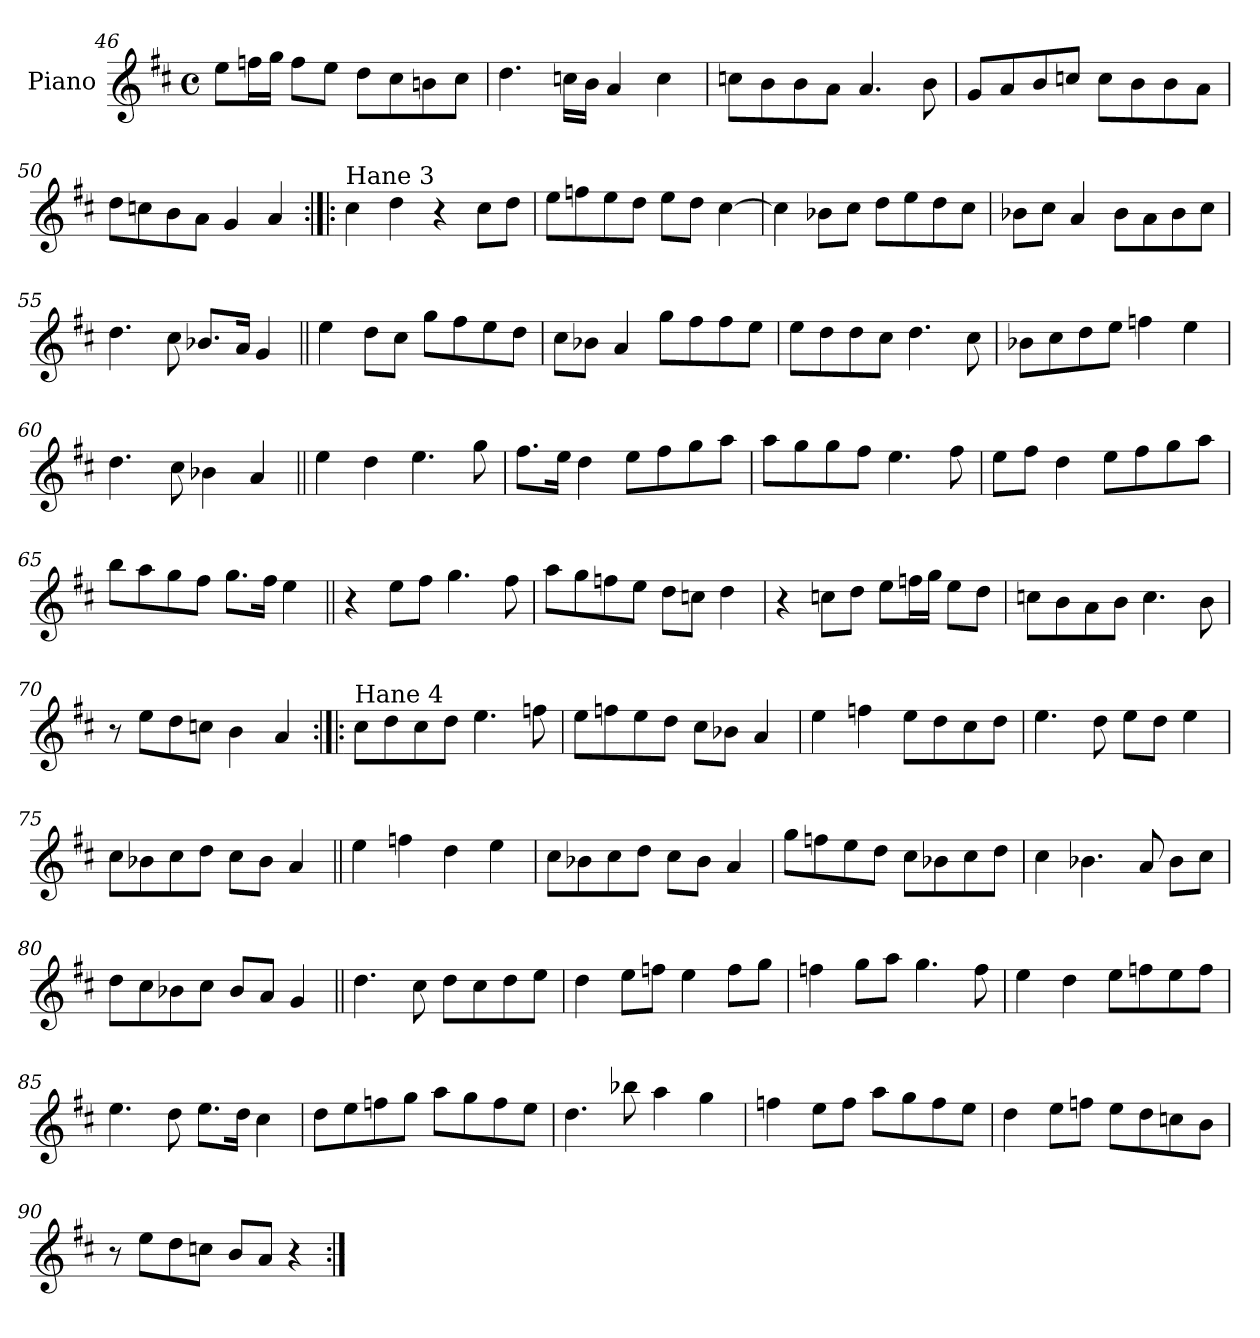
**kern
*part1
*staff1
*I"Piano
*I'Pno.
!!LO:LB:g=z
*clefG2
*k[f#c#]
*M4/4
*met(c)
=46
8ee\L
16ffn\L
16gg\JJ
8ff\L
8ee\J
8dd\L
8cc#\
8bn\
8cc#\J
!!LO:PB:g=z
=47
4.dd\
16ccn\LL
16b\JJ
4a/
4cc\
=48
8ccn\L
8b\
8b\
8a\J
4.a/
8b\
=49
8g/L
8a/
8b/
8ccn/J
8cc\L
8b\
8b\
8a\J
=50
8dd\L
8ccn\
8b\
8a\J
4g/
4a/
=51:|!|:
!LO:TX:a:t=Hane 3
4cc#\
4dd\
4r
8cc#\L
8dd\J
!!LO:PB:g=z
=52
8ee\L
8ffn\
8ee\
8dd\J
8ee\L
8dd\J
[4cc#\
=53
4cc#\]
8b-X\L
8cc#\J
8dd\L
8ee\
8dd\
8cc#\J
=54
8b-X\L
8cc#\J
4a/
8b-\L
8a\
8b-\
8cc#\J
=55
4.dd\
8cc#\
8.b-X/L
16a/Jk
4g/
=56||
4ee\
8dd\L
8cc#\J
8gg\L
8ff#\
8ee\
8dd\J
!!LO:LB:g=z
=57
8cc#\L
8b-X\J
4a/
8gg\L
8ff#\
8ff#\
8ee\J
=58
8ee\L
8dd\
8dd\
8cc#\J
4.dd\
8cc#\
=59
8b-X\L
8cc#\
8dd\
8ee\J
4ffn\
4ee\
=60
4.dd\
8cc#\
4b-X\
4a/
=61||
4ee\
4dd\
4.ee\
8gg\
!!LO:LB:g=z
=62
8.ff#\L
16ee\Jk
4dd\
8ee\L
8ff#\
8gg\
8aa\J
!!LO:LB:g=z
=63
8aa\L
8gg\
8gg\
8ff#\J
4.ee\
8ff#\
=64
8ee\L
8ff#\J
4dd\
8ee\L
8ff#\
8gg\
8aa\J
=65
8bb\L
8aa\
8gg\
8ff#\J
8.gg\L
16ff#\Jk
4ee\
=66||
4r
8ee\L
8ff#\J
4.gg\
8ff#\
=67
8aa\L
8gg\
8ffn\
8ee\J
8dd\L
8ccn\J
4dd\
!!LO:LB:g=z
=68
4r
8ccn\L
8dd\J
8ee\L
16ffn\L
16gg\JJ
8ee\L
8dd\J
=69
8ccn\L
8b\
8a\
8b\J
4.cc\
8b\
=70
8r
8ee\L
8dd\
8ccn\J
4b\
4a/
=71:|!|:
!LO:TX:a:t=Hane 4
8cc#\L
8dd\
8cc#\
8dd\J
4.ee\
8ffn\
=72
8ee\L
8ffn\
8ee\
8dd\J
8cc#\L
8b-X\J
4a/
!!LO:LB:g=z
=73
4ee\
4ffn\
8ee\L
8dd\
8cc#\
8dd\J
=74
4.ee\
8dd\
8ee\L
8dd\J
4ee\
=75
8cc#\L
8b-X\
8cc#\
8dd\J
8cc#\L
8b-\J
4a/
=76||
4ee\
4ffn\
4dd\
4ee\
=77
8cc#\L
8b-X\
8cc#\
8dd\J
8cc#\L
8b-\J
4a/
=78
8gg\L
8ffn\
8ee\
8dd\J
8cc#\L
8b-X\
8cc#\
8dd\J
!!LO:LB:g=z
=79
4cc#\
4.b-X\
8a/
8b-\L
8cc#\J
=80
8dd\L
8cc#\
8b-X\
8cc#\J
8b-/L
8a/J
4g/
=81||
4.dd\
8cc#\
8dd\L
8cc#\
8dd\
8ee\J
=82
4dd\
8ee\L
8ffn\J
4ee\
8ff\L
8gg\J
=83
4ffn\
8gg\L
8aa\J
4.gg\
8ff\
=84
4ee\
4dd\
8ee\L
8ffn\
8ee\
8ff\J
!!LO:LB:g=z
=85
4.ee\
8dd\
8.ee\L
16dd\Jk
4cc#\
=86
8dd\L
8ee\
8ffn\
8gg\J
8aa\L
8gg\
8ff\
8ee\J
=87
4.dd\
8bb-X\
4aa\
4gg\
=88
4ffn\
8ee\L
8ff\J
8aa\L
8gg\
8ff\
8ee\J
=89
4dd\
8ee\L
8ffn\J
8ee\L
8dd\
8ccn\
8b\J
!!LO:LB:g=z
=90
8r
8ee\L
8dd\
8ccn\J
8b/L
8a/J
4r
=:|!
*-
